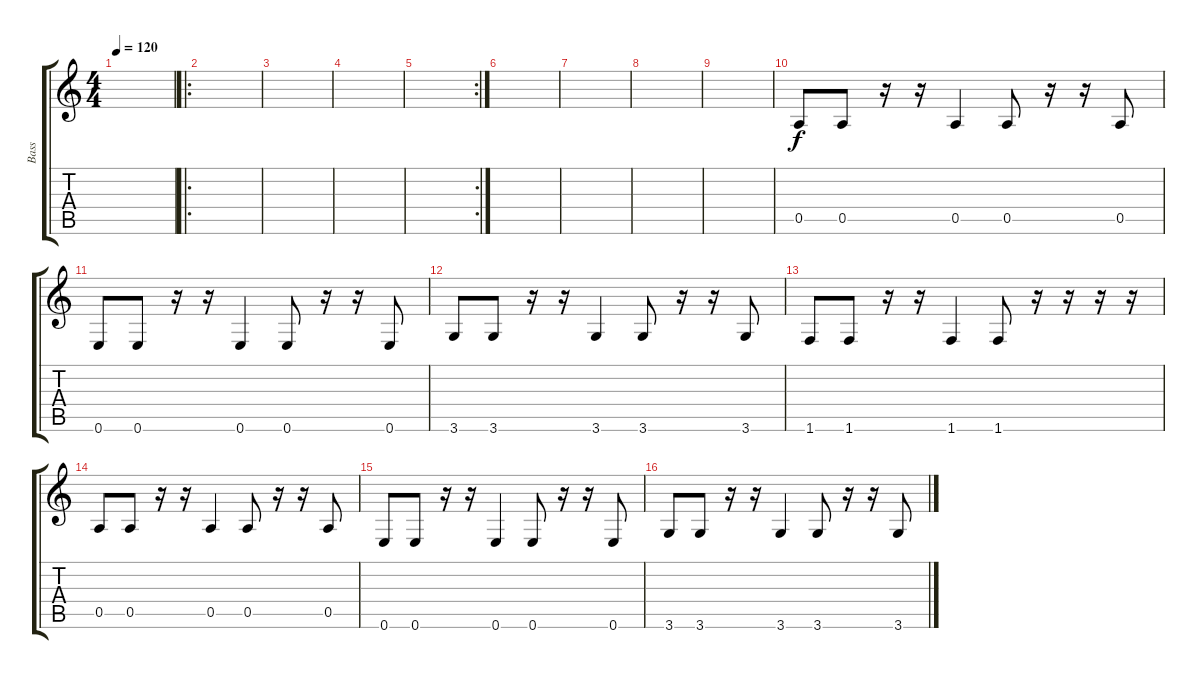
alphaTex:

\track ("Bass" "Bass") {instrument synthbass2}
\staff {score tabs}
\tuning (E4 B3 G3 D3 A2 E2) {hide}
\ts (4 4)
\tempo 120
\clef g2
\ks c
|
\ro
|
|
|
\rc 2
|
|
|
|
|
0.5.8 0.5.8 r.16 r.16 0.5.4 0.5.8 r.16 r.16 0.5.8 |
0.6.8 0.6.8 r.16 r.16 0.6.4 0.6.8 r.16 r.16 0.6.8 |
3.6.8 3.6.8 r.16 r.16 3.6.4 3.6.8 r.16 r.16 3.6.8 |
1.6.8 1.6.8 r.16 r.16 1.6.4 1.6.8 r.16 r.16 r.16 r.16 |
0.5.8 0.5.8 r.16 r.16 0.5.4 0.5.8 r.16 r.16 0.5.8 |
0.6.8 0.6.8 r.16 r.16 0.6.4 0.6.8 r.16 r.16 0.6.8 |
3.6.8 3.6.8 r.16 r.16 3.6.4 3.6.8 r.16 r.16 3.6.8
